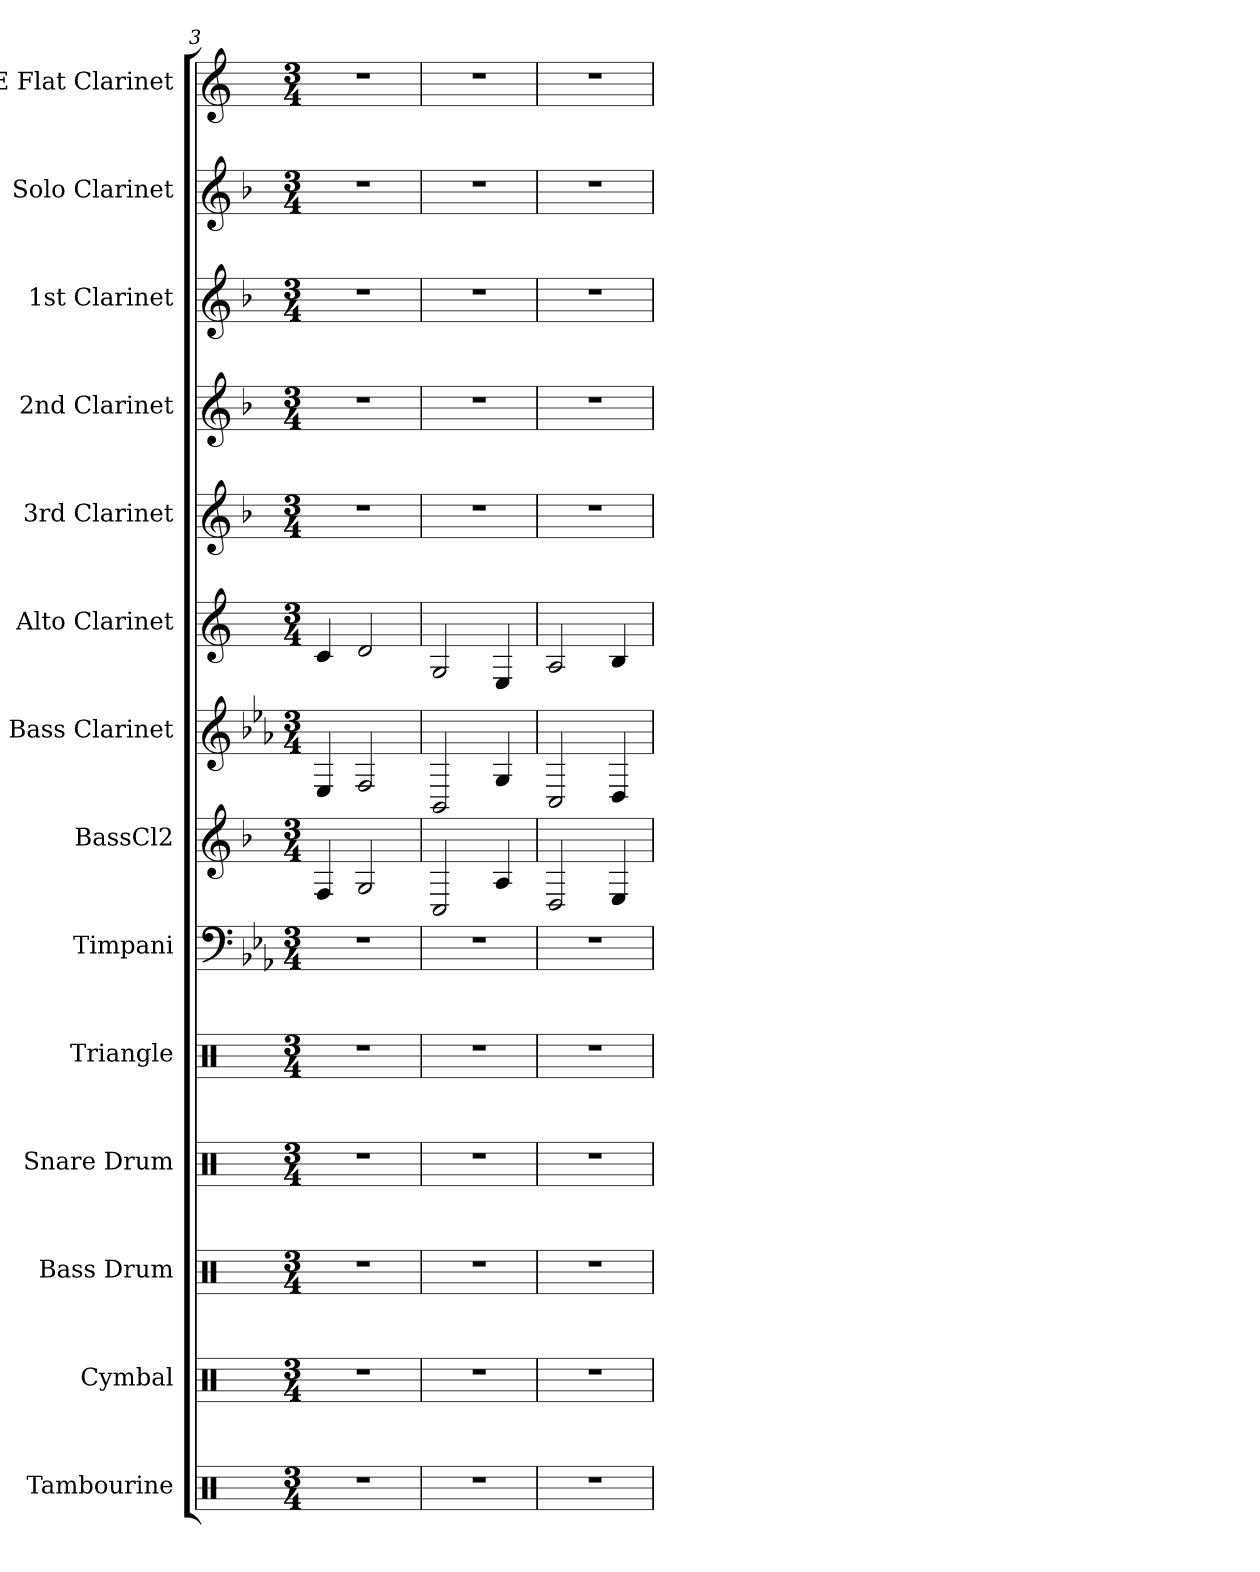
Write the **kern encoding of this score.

**kern	**kern	**kern	**kern	**kern	**kern	**kern	**kern	**kern	**kern	**kern	**kern	**kern	**kern
*part14	*part13	*part12	*part11	*part10	*part9	*part8	*part7	*part6	*part5	*part4	*part3	*part2	*part1
*staff14	*staff13	*staff12	*staff11	*staff10	*staff9	*staff8	*staff7	*staff6	*staff5	*staff4	*staff3	*staff2	*staff1
*I"Tambourine	*I"Cymbal	*I"Bass Drum	*I"Snare Drum	*I"Triangle	*I"Timpani	*I"BassCl2	*I"Bass Clarinet	*I"Alto Clarinet	*I"3rd Clarinet	*I"2nd Clarinet	*I"1st Clarinet	*I"Solo Clarinet	*I"E Flat Clarinet
*I'Tamb.	*I'Cym.	*I'B. Dr.	*I'Sn. Dr.	*I'Trgl.	*I'Timp.	*I'B. Cl2	*I'B. Cl.	*I'A. Cl.	*I'3rdCl.	*I'2nd Cl.	*I'1stCl.	*I'SoloCl.	*
*clefX	*clefX	*clefX	*clefX	*clefX	*clefF4	*clefG2	*clefG2	*clefG2	*clefG2	*clefG2	*clefG2	*clefG2	*clefG2
*	*	*	*	*	*	*ITrd1c2	*ITrd8c14	*ITrd1c2	*ITrd1c2	*ITrd1c2	*ITrd1c2	*ITrd1c2	*ITrd-2c-3
*k[]	*k[]	*k[]	*k[]	*k[]	*k[b-e-a-]	*k[b-e-a-]	*k[b-e-a-]	*k[b-e-]	*k[b-e-a-]	*k[b-e-a-]	*k[b-e-a-]	*k[b-e-a-]	*k[b-e-a-]
*M3/4	*M3/4	*M3/4	*M3/4	*M3/4	*M3/4	*M3/4	*M3/4	*M3/4	*M3/4	*M3/4	*M3/4	*M3/4	*M3/4
=3	=3	=3	=3	=3	=3	=3	=3	=3	=3	=3	=3	=3	=3
2.r	2.r	2.r	2.r	2.r	2.r	4E-/	4EE-/	4B-/	2.r	2.r	2.r	2.r	2.r
.	.	.	.	.	.	2F/	2FF/	2c/	.	.	.	.	.
=4	=4	=4	=4	=4	=4	=4	=4	=4	=4	=4	=4	=4	=4
2.r	2.r	2.r	2.r	2.r	2.r	2BB-/	2BBB-/	2F/	2.r	2.r	2.r	2.r	2.r
.	.	.	.	.	.	4G/	4GG/	4D/	.	.	.	.	.
=5	=5	=5	=5	=5	=5	=5	=5	=5	=5	=5	=5	=5	=5
2.r	2.r	2.r	2.r	2.r	2.r	2C/	2CC/	2G/	2.r	2.r	2.r	2.r	2.r
.	.	.	.	.	.	4D/	4DD/	4A/	.	.	.	.	.
=	=	=	=	=	=	=	=	=	=	=	=	=	=
*-	*-	*-	*-	*-	*-	*-	*-	*-	*-	*-	*-	*-	*-
